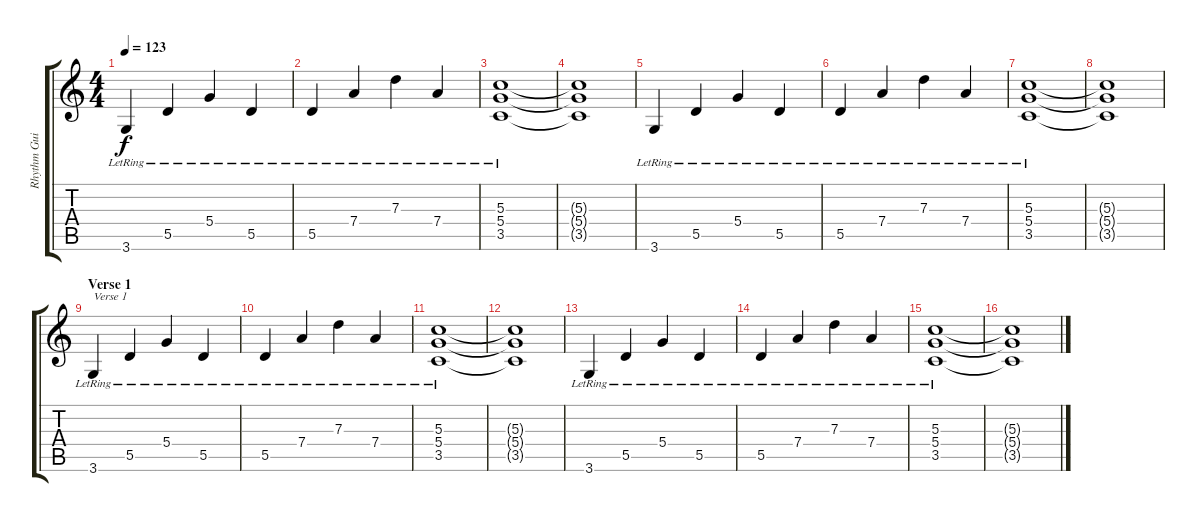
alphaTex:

\track ("Rhythm Guitar" "Rhythm Gui") {instrument distortionguitar}
\staff {score tabs}
\tuning (E4 B3 G3 D3 A2 E2) {hide}
\ts (4 4)
\tempo 123
\clef g2
\ks c
3.6{lr}.4{dy f instrument distortionguitar} 5.5{lr}.4 5.4{lr}.4 5.5{lr}.4 |
5.5{lr}.4 7.4{lr}.4 7.3{lr}.4 7.4{lr}.4 |
(5.3{lr} 5.4{lr} 3.5{lr}).1 |
(5.3{t} 5.4{t} 3.5{t}).1 |
3.6{lr}.4 5.5{lr}.4 5.4{lr}.4 5.5{lr}.4 |
5.5{lr}.4 7.4{lr}.4 7.3{lr}.4 7.4{lr}.4 |
(5.3{lr} 5.4{lr} 3.5{lr}).1 |
(5.3{t} 5.4{t} 3.5{t}).1 |
\section ("" "Verse 1")
3.6{lr}.4{txt "Verse 1"} 5.5{lr}.4 5.4{lr}.4 5.5{lr}.4 |
5.5{lr}.4 7.4{lr}.4 7.3{lr}.4 7.4{lr}.4 |
(5.3{lr} 5.4{lr} 3.5{lr}).1 |
(5.3{t} 5.4{t} 3.5{t}).1 |
3.6{lr}.4 5.5{lr}.4 5.4{lr}.4 5.5{lr}.4 |
5.5{lr}.4 7.4{lr}.4 7.3{lr}.4 7.4{lr}.4 |
(5.3{lr} 5.4{lr} 3.5{lr}).1 |
(5.3{t} 5.4{t} 3.5{t}).1
